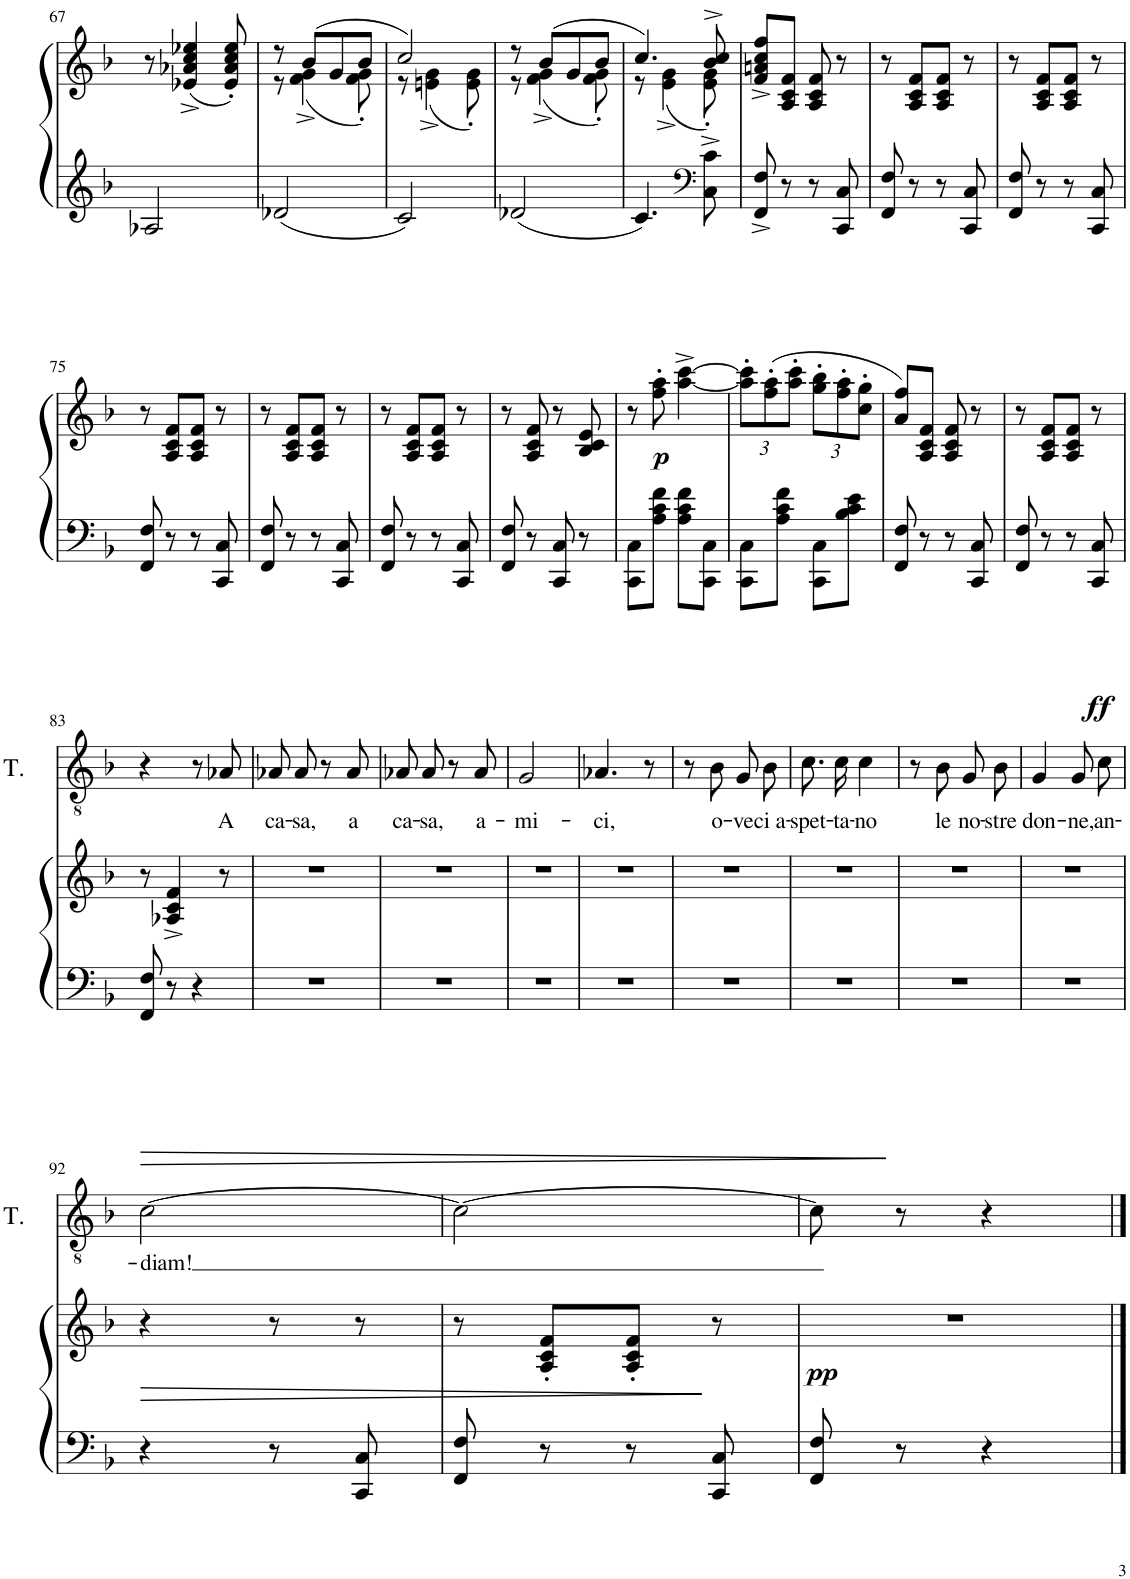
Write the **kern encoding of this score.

**kern	**kern	**dynam	**kern	**text	**dynam
*part2	*part2	*part2	*part1	*part1	*part1
*staff3	*staff2	*staff2/3	*staff1	*staff1	*staff1
*I"Piano	*	*	*I"Ténor	*	*
*I'Pno	*	*	*I'T.	*	*
!!LO:PB:g=z
*clefG2	*clefF4	*	*clefGv2	*	*
*k[b-]	*k[b-]	*	*k[b-]	*	*
*M2/4	*M2/4	*	*M2/4	*	*
=67	=67	=67	=67	=67	=67
2A-X/	8r	.	2r	.	.
.	(4e-X/^ 4a-X/^ 4cc/^ 4ee-X/^	.	.	.	.
.	8e-/' 8a-/' 8cc/' 8ee-/')	.	.	.	.
=68	=68	=68	=68	=68	=68
*	*^	*	*	*	*
2d-X/	8r	8r	.	2r	.	.
.	(8b-/L	(4f\^ 4g\^	.	.	.	.
.	8g/	.	.	.	.	.
.	8b-/J	8f\' 8g\')	.	.	.	.
=69	=69	=69	=69	=69	=69	=69
2c/	2cc/)	8r	.	2r	.	.
.	.	(4en\^ 4g\^	.	.	.	.
.	.	8e\' 8g\')	.	.	.	.
=70	=70	=70	=70	=70	=70	=70
2d-X/	8r	8r	.	2r	.	.
.	(8b-/L	(4f\^ 4g\^	.	.	.	.
.	8g/	.	.	.	.	.
.	8b-/J	8f\' 8g\')	.	.	.	.
=71	=71	=71	=71	=71	=71	=71
4.c/	4.cc/)	8r	.	2r	.	.
.	.	(4e\^ 4g\^	.	.	.	.
*clefF4	*	*	*	*	*	*
8C\^ 8c\^	8b-/^ 8cc/^	8e\' 8g\')	.	.	.	.
*	*v	*v	*	*	*	*
=72	=72	=72	=72	=72	=72
8FF/^ 8F/^	8f/^ 8an/^ 8cc/^ 8ff/^L	.	2r	.	.
8r	8A/ 8c/ 8f/J	.	.	.	.
8r	8A/ 8c/ 8f/	.	.	.	.
8CC/ 8C/	8r	.	.	.	.
=73	=73	=73	=73	=73	=73
8FF/ 8F/	8r	.	2r	.	.
8r	8A/ 8c/ 8f/L	.	.	.	.
8r	8A/ 8c/ 8f/J	.	.	.	.
8CC/ 8C/	8r	.	.	.	.
=74	=74	=74	=74	=74	=74
8FF/ 8F/	8r	.	2r	.	.
8r	8A/ 8c/ 8f/L	.	.	.	.
8r	8A/ 8c/ 8f/J	.	.	.	.
8CC/ 8C/	8r	.	.	.	.
!!LO:LB:g=z
=75	=75	=75	=75	=75	=75
8FF/ 8F/	8r	.	2r	.	.
8r	8A/ 8c/ 8f/L	.	.	.	.
8r	8A/ 8c/ 8f/J	.	.	.	.
8CC/ 8C/	8r	.	.	.	.
=76	=76	=76	=76	=76	=76
8FF/ 8F/	8r	.	2r	.	.
8r	8A/ 8c/ 8f/L	.	.	.	.
8r	8A/ 8c/ 8f/J	.	.	.	.
8CC/ 8C/	8r	.	.	.	.
=77	=77	=77	=77	=77	=77
8FF/ 8F/	8r	.	2r	.	.
8r	8A/ 8c/ 8f/L	.	.	.	.
8r	8A/ 8c/ 8f/J	.	.	.	.
8CC/ 8C/	8r	.	.	.	.
=78	=78	=78	=78	=78	=78
8FF/ 8F/	8r	.	2r	.	.
8r	8A/ 8c/ 8f/	.	.	.	.
8CC/ 8C/	8r	.	.	.	.
8r	8B-/ 8c/ 8e/	.	.	.	.
=79	=79	=79	=79	=79	=79
8CC\ 8C\L	8r	.	2r	.	.
!	!	!LO:DY:b	!	!	!
8A\ 8c\ 8f\J	8ff\' 8aa\'	p	.	.	.
8A\ 8c\ 8f\L	[4aa\^ [4ccc\^	.	.	.	.
8CC\ 8C\J	.	.	.	.	.
=80	=80	=80	=80	=80	=80
*	*Xbrackettup	*	*	*	*
8CC\ 8C\L	12aa\]' 12ccc\]'L	.	2r	.	.
.	(12ff\' 12aa\'	.	.	.	.
8A\ 8c\ 8f\J	.	.	.	.	.
.	12aa\' 12ccc\'J	.	.	.	.
8CC\ 8C\L	12gg\' 12bb-\'L	.	.	.	.
.	12ff\' 12aa\'	.	.	.	.
8B-\ 8c\ 8e\J	.	.	.	.	.
.	12cc\' 12gg\'J	.	.	.	.
=81	=81	=81	=81	=81	=81
8FF/ 8F/	8a/ 8ff/L)	.	2r	.	.
8r	8A/ 8c/ 8f/J	.	.	.	.
8r	8A/ 8c/ 8f/	.	.	.	.
8CC/ 8C/	8r	.	.	.	.
=82	=82	=82	=82	=82	=82
8FF/ 8F/	8r	.	2r	.	.
8r	8A/ 8c/ 8f/L	.	.	.	.
8r	8A/ 8c/ 8f/J	.	.	.	.
8CC/ 8C/	8r	.	.	.	.
!!LO:LB:g=z
=83	=83	=83	=83	=83	=83
8FF/ 8F/	8r	.	4r	.	.
8r	4A-X/^ 4c/^ 4f/^	.	.	.	.
4r	.	.	8r	.	.
!	!	!	!	!LO:LY:b	!
.	8r	.	8A-X/	A	.
=84	=84	=84	=84	=84	=84
!	!	!	!	!LO:LY:b	!
2r	2r	.	8A-X/L	ca-	.
!	!	!	!	!LO:LY:b	!
.	.	.	8A-/J	-sa,	.
.	.	.	8r	.	.
!	!	!	!	!LO:LY:b	!
.	.	.	8A-/	a	.
=85	=85	=85	=85	=85	=85
!	!	!	!	!LO:LY:b	!
2r	2r	.	8A-X/L	ca-	.
!	!	!	!	!LO:LY:b	!
.	.	.	8A-/J	-sa,	.
.	.	.	8r	.	.
!	!	!	!	!LO:LY:b	!
.	.	.	8A-/	a-	.
=86	=86	=86	=86	=86	=86
!	!	!	!	!LO:LY:b	!
2r	2r	.	2G/	-mi-	.
=87	=87	=87	=87	=87	=87
!	!	!	!	!LO:LY:b	!
2r	2r	.	4.A-X/	-ci,	.
.	.	.	8r	.	.
=88	=88	=88	=88	=88	=88
2r	2r	.	8r	.	.
!	!	!	!	!LO:LY:b	!
.	.	.	8B-\	o-	.
!	!	!	!	!LO:LY:b	!
.	.	.	8G/L	-ve	.
!	!	!	!	!LO:LY:b	!
.	.	.	8B-/J	ci a-	.
=89	=89	=89	=89	=89	=89
!	!	!	!	!LO:LY:b	!
2r	2r	.	8.c\L	-spet-	.
!	!	!	!	!LO:LY:b	!
.	.	.	16c\Jk	-ta-	.
!	!	!	!	!LO:LY:b	!
.	.	.	4c\	-no	.
=90	=90	=90	=90	=90	=90
2r	2r	.	8r	.	.
!	!	!	!	!LO:LY:b	!
.	.	.	8B-\	le	.
!	!	!	!	!LO:LY:b	!
.	.	.	8G/L	no-	.
!	!	!	!	!LO:LY:b	!
.	.	.	8B-/J	-stre	.
=91	=91	=91	=91	=91	=91
!	!	!	!	!LO:LY:b	!
2r	2r	.	4G/	don-	.
!	!	!	!	!LO:LY:b	!
.	.	.	8G/L	-ne,	.
!	!	!	!	!LO:LY:b	!LO:DY:a
.	.	.	8c/J	an-	ff
!!LO:LB:g=z
=92	=92	=92	=92	=92	=92
!	!	!LO:HP:b	!	!LO:LY:b	!LO:HP:b
4r	4r	>	[2c\	-diam!	>
8r	8r	.	.	.	.
8CC/ 8C/	8r	.	.	.	.
=93	=93	=93	=93	=93	=93
8FF/ 8F/	8r	.	2c\_	.	.
8r	8A/' 8c/' 8f/'L	.	.	.	.
8r	8A/' 8c/' 8f/'J	.	.	.	.
8CC/ 8C/	8r	]	.	.	.
=94	=94	=94	=94	=94	=94
!	!	!LO:DY:b	!	!	!
8FF/ 8F/	2r	pp	8c\]	.	.
8r	.	.	8r	.	]
4r	.	.	4r	.	.
==	==	==	==	==	==
*-	*-	*-	*-	*-	*-
